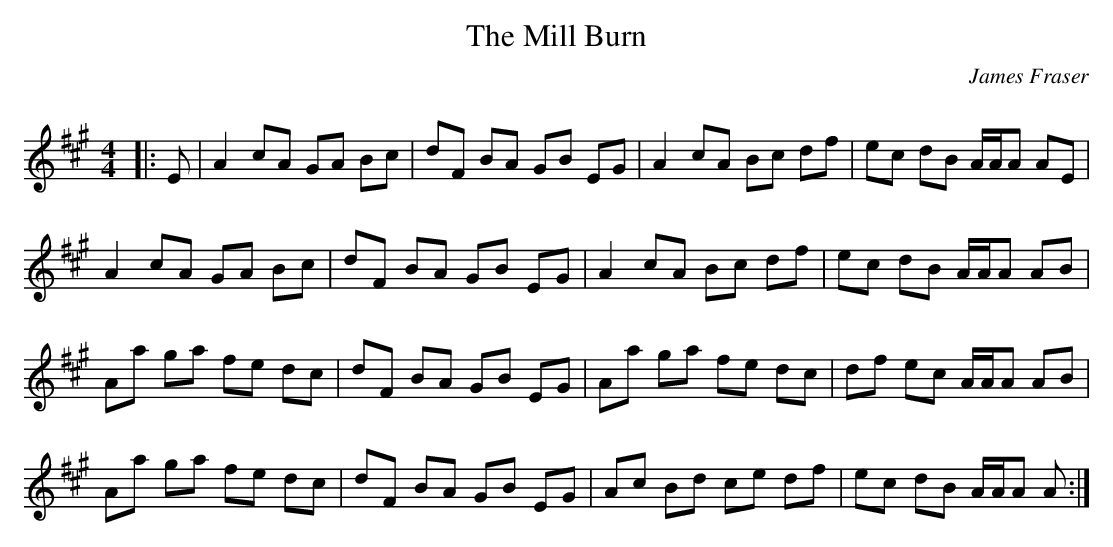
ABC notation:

X:1
T: The Mill Burn
C:James Fraser
Q: 232
K:A
M:4/4
L:1/8
|:E|A2 cA GA Bc|dF BA GB EG|A2 cA Bc df|ec dB A1/2A1/2A AE|
A2 cA GA Bc|dF BA GB EG|A2 cA Bc df|ec dB A1/2A1/2A AB|
Aa ga fe dc|dF BA GB EG|Aa ga fe dc|df ec A1/2A1/2A AB|
Aa ga fe dc|dF BA GB EG|Ac Bd ce df|ec dB A1/2A1/2A A:|
